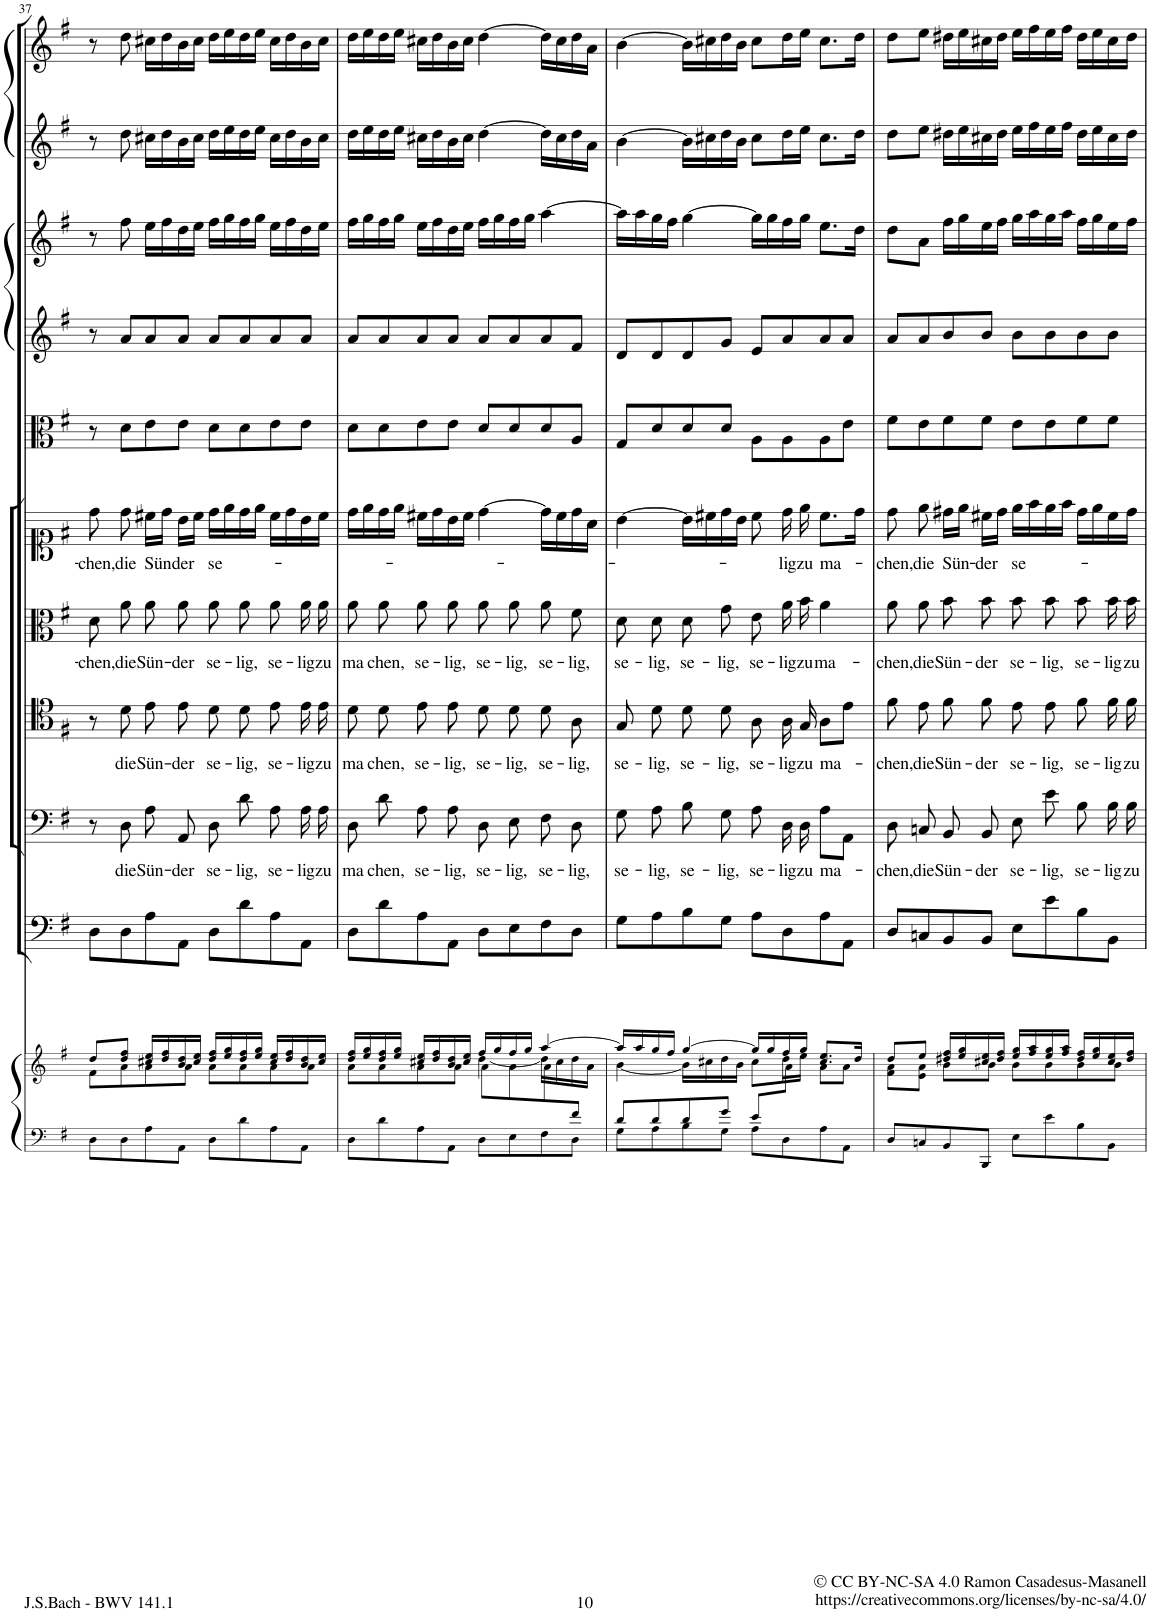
**kern	**kern	**kern	**kern	**text	**kern	**text	**kern	**text	**kern	**text	**kern	**kern	**kern	**kern	**kern
*part11	*part11	*part10	*part9	*part9	*part8	*part8	*part7	*part7	*part6	*part6	*part5	*part4	*part3	*part2	*part1
*staff12	*staff11	*staff10	*staff9	*staff9	*staff8	*staff8	*staff7	*staff7	*staff6	*staff6	*staff5	*staff4	*staff3	*staff2	*staff1
*I"Piano reduction	*	*I"Continuo	*I"Basso	*	*I"Tenore	*	*I"Alto	*	*I"Soprano	*	*I"Viola	*I"Violino II	*I"Violino I	*I"Oboe II	*I"Oboe I
*I'Pno	*	*	*	*	*	*	*	*	*	*	*	*	*	*I'Ob	*I'Ob
!!LO:PB:g=z
*clefF4	*clefG2	*clefF4	*clefF4	*	*clefC4	*	*clefC3	*	*clefC1	*	*clefC3	*clefG2	*clefG2	*clefG2	*clefG2
*k[f#]	*k[f#]	*k[f#]	*k[f#]	*	*k[f#]	*	*k[f#]	*	*k[f#]	*	*k[f#]	*k[f#]	*k[f#]	*k[f#]	*k[f#]
*M4/4	*M4/4	*M4/4	*M4/4	*	*M4/4	*	*M4/4	*	*M4/4	*	*M4/4	*M4/4	*M4/4	*M4/4	*M4/4
*met(c)	*met(c)	*met(c)	*met(c)	*	*met(c)	*	*met(c)	*	*met(c)	*	*met(c)	*met(c)	*met(c)	*met(c)	*met(c)
=37	=37	=37	=37	=37	=37	=37	=37	=37	=37	=37	=37	=37	=37	=37	=37
*	*^	*	*	*	*	*	*	*	*	*	*	*	*	*	*
!	!	!	!	!	!	!	!	!	!LO:LY:b	!	!LO:LY:b	!	!	!	!	!
8D\L	8dd/L	8f#\L	8D\L	8r	.	8r	.	8d\L	-chen,	8dd\	-chen,	8r	8r	8r	8r	8r
!	!	!	!	!	!LO:LY:b	!	!LO:LY:b	!	!LO:LY:b	!	!LO:LY:b	!	!	!	!	!
8D\	8dd/ 8ff#/J	8a\	8D\	8D\	die	8d\	die	8a\J	die	8dd\	die	8d\L	8a/L	8ff#\	8dd\	8dd\
!	!	!	!	!	!LO:LY:b	!	!LO:LY:b	!	!LO:LY:b	!	!LO:LY:b	!	!	!	!	!
8A\	16cc#X/ 16ee/LL	8a\	8A\	8A\	Sün-	8e\	Sün-	8a\L	Sün-	16cc#X\LL	Sün-	8e\	8a/	16ee\LL	16cc#X\LL	16cc#X\LL
.	16dd/ 16ff#/	.	.	.	.	.	.	.	.	16dd\JJ	.	.	.	16ff#\	16dd\	16dd\
!	!	!	!	!	!LO:LY:b	!	!LO:LY:b	!	!LO:LY:b	!	!LO:LY:b	!	!	!	!	!
8AA\J	16b/ 16dd/	8a\J	8AA\J	8AA/	-der	8e\	-der	8a\J	-der	16b\LL	-der	8e\J	8a/J	16dd\	16b\	16b\
.	16cc#/ 16ee/JJ	.	.	.	.	.	.	.	.	16cc#\JJ	.	.	.	16ee\JJ	16cc#\JJ	16cc#\JJ
!	!	!	!	!	!LO:LY:b	!	!LO:LY:b	!	!LO:LY:b	!	!LO:LY:b	!	!	!	!	!
8D\L	16dd/ 16ff#/LL	8a\L	8D\L	8D\	se-	8d\	se-	8a\L	se-	16dd\LL	se-	8d\L	8a/L	16ff#\LL	16dd\LL	16dd\LL
.	16ee/ 16gg/	.	.	.	.	.	.	.	.	16ee\	.	.	.	16gg\	16ee\	16ee\
!	!	!	!	!	!LO:LY:b	!	!LO:LY:b	!	!LO:LY:b	!	!	!	!	!	!	!
8d\	16dd/ 16ff#/	8a\	8d\	8d\	-lig,	8d\	-lig,	8a\J	-lig,	16dd\	.	8d\	8a/	16ff#\	16dd\	16dd\
.	16ee/ 16gg/JJ	.	.	.	.	.	.	.	.	16ee\JJ	.	.	.	16gg\JJ	16ee\JJ	16ee\JJ
!	!	!	!	!	!LO:LY:b	!	!LO:LY:b	!	!LO:LY:b	!	!	!	!	!	!	!
8A\	16cc#/ 16ee/LL	8a\	8A\	8A\	se-	8e\	se-	8a\L	se-	16cc#\LL	.	8e\	8a/	16ee\LL	16cc#\LL	16cc#\LL
.	16dd/ 16ff#/	.	.	.	.	.	.	.	.	16dd\	.	.	.	16ff#\	16dd\	16dd\
!	!	!	!	!	!LO:LY:b	!	!LO:LY:b	!	!LO:LY:b	!	!	!	!	!	!	!
8AA\J	16b/ 16dd/	8a\J	8AA\J	16A\	-lig	16e\	-lig	16a\L	-lig	16b\	.	8e\J	8a/J	16dd\	16b\	16b\
!	!	!	!	!	!LO:LY:b	!	!LO:LY:b	!	!LO:LY:b	!	!	!	!	!	!	!
.	16cc#/ 16ee/JJ	.	.	16A\	zu	16e\	zu	16a\JJ	zu	16cc#\JJ	.	.	.	16ee\JJ	16cc#\JJ	16cc#\JJ
=38	=38	=38	=38	=38	=38	=38	=38	=38	=38	=38	=38	=38	=38	=38	=38	=38
*^	*	*^	*	*	*	*	*	*	*	*	*	*	*	*	*	*
!	!	!	!	!	!	!	!LO:LY:b	!	!LO:LY:b	!	!LO:LY:b	!	!	!	!	!	!	!
2..ryy	8D\L	16dd/ 16ff#/LL	8a\L	2ryy	8D\L	8D\	ma-	8d\	ma-	8a\L	ma-	16dd\LL	.	8d\L	8a/L	16ff#\LL	16dd\LL	16dd\LL
.	.	16ee/ 16gg/	.	.	.	.	.	.	.	.	.	16ee\	.	.	.	16gg\	16ee\	16ee\
!	!	!	!	!	!	!	!LO:LY:b	!	!LO:LY:b	!	!LO:LY:b	!	!	!	!	!	!	!
.	8d\	16dd/ 16ff#/	8a\	.	8d\	8d\	-chen,	8d\	-chen,	8a\J	-chen,	16dd\	.	8d\	8a/	16ff#\	16dd\	16dd\
.	.	16ee/ 16gg/JJ	.	.	.	.	.	.	.	.	.	16ee\JJ	.	.	.	16gg\JJ	16ee\JJ	16ee\JJ
!	!	!	!	!	!	!	!LO:LY:b	!	!LO:LY:b	!	!LO:LY:b	!	!	!	!	!	!	!
.	8A\	16cc#X/ 16ee/LL	8a\	.	8A\	8A\	se-	8e\	se-	8a\L	se-	16cc#X\LL	.	8e\	8a/	16ee\LL	16cc#X\LL	16cc#X\LL
.	.	16dd/ 16ff#/	.	.	.	.	.	.	.	.	.	16dd\	.	.	.	16ff#\	16dd\	16dd\
!	!	!	!	!	!	!	!LO:LY:b	!	!LO:LY:b	!	!LO:LY:b	!	!	!	!	!	!	!
.	8AA\J	16b/ 16dd/	8a\J	.	8AA\J	8A\	-lig,	8e\	-lig,	8a\J	-lig,	16b\	.	8e\J	8a/J	16dd\	16b\	16b\
.	.	16cc#/ 16ee/JJ	.	.	.	.	.	.	.	.	.	16cc#\JJ	.	.	.	16ee\JJ	16cc#\JJ	16cc#\JJ
!	!	!	!	!	!	!	!LO:LY:b	!	!LO:LY:b	!	!LO:LY:b	!	!	!	!	!	!	!
.	8D\L	16ff#/LL	[4dd\	8a\L	8D\L	8D\	se-	8d\	se-	8a\L	se-	[4dd\	.	8d/L	8a/L	16ff#\LL	[4dd\	[4dd\
.	.	16gg/	.	.	.	.	.	.	.	.	.	.	.	.	.	16gg\	.	.
!	!	!	!	!	!	!	!LO:LY:b	!	!LO:LY:b	!	!LO:LY:b	!	!	!	!	!	!	!
.	8E\	16ff#/	.	8a\	8E\	8E\	-lig,	8d\	-lig,	8a\J	-lig,	.	.	8d/	8a/	16ff#\	.	.
.	.	16gg/JJ	.	.	.	.	.	.	.	.	.	.	.	.	.	16gg\JJ	.	.
!	!	!	!	!	!	!	!LO:LY:b	!	!LO:LY:b	!	!LO:LY:b	!	!	!	!	!	!	!
.	8F#\	[4aa/	16dd\LL]	8a\	8F#\	8F#\	se-	8d\	se-	8a\L	se-	16dd\LL]	.	8d/	8a/	[4aa\	16dd\LL]	16dd\LL]
.	.	.	16cc#\	.	.	.	.	.	.	.	.	16cc#\	.	.	.	.	16cc#\	16cc#\
!	!	!	!	!	!	!	!LO:LY:b	!	!LO:LY:b	!	!LO:LY:b	!	!	!	!	!	!	!
8f#/J	8D\J	.	16dd\	8ryy	8D\J	8D\	-lig,	8A\	-lig,	8f#\J	-lig,	16dd\	.	8A/J	8f#/J	.	16dd\	16dd\
.	.	.	16a\JJ	.	.	.	.	.	.	.	.	16a\JJ	.	.	.	.	16a\JJ	16a\JJ
=39	=39	=39	=39	=39	=39	=39	=39	=39	=39	=39	=39	=39	=39	=39	=39	=39	=39	=39
!	!	!	!	!	!	!	!LO:LY:b	!	!LO:LY:b	!	!LO:LY:b	!	!	!	!	!	!	!
8d/L	8G\L	16aa/LL]	[4b\	8ryy	8G\L	8G\	se-	8G/	se-	8d\L	se-	[4b\	.	8G/L	8d/L	16aa\LL]	[4b\	[4b\
.	.	16aa/	.	.	.	.	.	.	.	.	.	.	.	.	.	16aa\	.	.
*	*	*	*v	*v	*	*	*	*	*	*	*	*	*	*	*	*	*	*
!	!	!	!	!	!	!LO:LY:b	!	!LO:LY:b	!	!LO:LY:b	!	!	!	!	!	!	!
8d/	8A\	16gg/	.	8A\	8A\	-lig,	8d\	-lig,	8d\J	-lig,	.	.	8d/	8d/	16gg\	.	.
.	.	16ff#/JJ	.	.	.	.	.	.	.	.	.	.	.	.	16ff#\JJ	.	.
!	!	!	!	!	!	!LO:LY:b	!	!LO:LY:b	!	!LO:LY:b	!	!	!	!	!	!	!
8d/	8B\	[4gg/	16b\LL]	8B\	8B\	se-	8d\	se-	8d\L	se-	16b\LL]	.	8d/	8d/	[4gg\	16b\LL]	16b\LL]
.	.	.	16cc#X\	.	.	.	.	.	.	.	16cc#X\	.	.	.	.	16cc#X\	16cc#X\
!	!	!	!	!	!	!LO:LY:b	!	!LO:LY:b	!	!LO:LY:b	!	!	!	!	!	!	!
8g/J	8G\J	.	16dd\	8G\J	8G\	-lig,	8d\	-lig,	8g\J	-lig,	16dd\	.	8d/J	8g/J	.	16dd\	16dd\
.	.	.	16b\JJ	.	.	.	.	.	.	.	16b\JJ	.	.	.	.	16b\JJ	16b\JJ
!	!	!	!	!	!	!LO:LY:b	!	!LO:LY:b	!	!LO:LY:b	!	!	!	!	!	!	!
8e/L	8A\L	16gg/LL]	8cc#\L	8A\L	8A\	se-	8A\	se-	8e\L	se-	8cc#\	.	8A\L	8e/L	16gg\LL]	8cc#\L	8cc#\L
.	.	16gg/	.	.	.	.	.	.	.	.	.	.	.	.	16gg\	.	.
*	*	*	*^	*	*	*	*	*	*	*	*	*	*	*	*	*	*
!	!	!	!	!	!	!	!LO:LY:b	!	!LO:LY:b	!	!LO:LY:b	!	!LO:LY:b	!	!	!	!	!
8ryy	8D\	16ff#/	16dd\L	8a\J	8D\	16D\	-lig	16A\	-lig	16a\L	-lig	16dd\	-lig	8A\	8a/	16ff#\	16dd\L	16dd\L
!	!	!	!	!	!	!	!LO:LY:b	!	!LO:LY:b	!	!LO:LY:b	!	!LO:LY:b	!	!	!	!	!
.	.	16gg/JJ	16ee\JJ	.	.	16D\	zu	16G/	zu	16b\JJ	zu	16ee\	zu	.	.	16gg\JJ	16ee\JJ	16ee\JJ
!	!	!	!	!	!	!	!LO:LY:b	!	!LO:LY:b	!	!LO:LY:b	!	!LO:LY:b	!	!	!	!	!
4ryy	8A\	8.cc#/ 8.ee/L	8a\L	4ryy	8A\	8A\L	ma-	8A\L	ma-	4a\	ma-	8.cc#\L	ma-	8A\	8a/	8.ee\L	8.cc#\L	8.cc#\L
.	8AA\J	.	8a\J	.	8AA\J	8AA\J	.	8e\J	.	.	.	.	.	8e\J	8a/J	.	.	.
.	.	16dd/Jk	.	.	.	.	.	.	.	.	.	16dd\Jk	.	.	.	16dd\Jk	16dd\Jk	16dd\Jk
*v	*v	*	*	*	*	*	*	*	*	*	*	*	*	*	*	*	*	*
*	*	*v	*v	*	*	*	*	*	*	*	*	*	*	*	*	*	*
=40	=40	=40	=40	=40	=40	=40	=40	=40	=40	=40	=40	=40	=40	=40	=40	=40
!	!	!	!	!	!LO:LY:b	!	!LO:LY:b	!	!LO:LY:b	!	!LO:LY:b	!	!	!	!	!
8D/L	8dd/L	8f#\ 8a\L	8D/L	8D\	-chen,	8f#\	-chen,	8a\L	-chen,	8dd\	-chen,	8f#\L	8a/L	8dd\L	8dd\L	8dd\L
!	!	!	!	!	!LO:LY:b	!	!LO:LY:b	!	!LO:LY:b	!	!LO:LY:b	!	!	!	!	!
8Cn/	8ee/J	8e\ 8a\J	8Cn/	8Cn/	die	8e\	die	8a\J	die	8ee\	die	8e\	8a/	8a\J	8ee\J	8ee\J
!	!	!	!	!	!LO:LY:b	!	!LO:LY:b	!	!LO:LY:b	!	!LO:LY:b	!	!	!	!	!
8BB/	16dd#X/ 16ff#/LL	8b\L	8BB/	8BB/	Sün-	8f#\	Sün-	8b\L	Sün-	16dd#X\LL	Sün-	8f#\	8b/	16ff#\LL	16dd#X\LL	16dd#X\LL
.	16ee/ 16gg/	.	.	.	.	.	.	.	.	16ee\JJ	.	.	.	16gg\	16ee\	16ee\
!	!	!	!	!	!LO:LY:b	!	!LO:LY:b	!	!LO:LY:b	!	!LO:LY:b	!	!	!	!	!
8BBB/J	16cc#X/ 16ee/	8b\J	8BB/J	8BB/	-der	8f#\	-der	8b\J	-der	16cc#X\LL	-der	8f#\J	8b/J	16ee\	16cc#X\	16cc#X\
.	16dd#/ 16ff#/JJ	.	.	.	.	.	.	.	.	16dd#\JJ	.	.	.	16ff#\JJ	16dd#\JJ	16dd#\JJ
!	!	!	!	!	!LO:LY:b	!	!LO:LY:b	!	!LO:LY:b	!	!LO:LY:b	!	!	!	!	!
8E\L	16ee/ 16gg/LL	8b\L	8E\L	8E\	se-	8e\	se-	8b\L	se-	16ee\LL	se-	8e\L	8b\L	16gg\LL	16ee\LL	16ee\LL
.	16ff#/ 16aa/	.	.	.	.	.	.	.	.	16ff#\	.	.	.	16aa\	16ff#\	16ff#\
!	!	!	!	!	!LO:LY:b	!	!LO:LY:b	!	!LO:LY:b	!	!	!	!	!	!	!
8e\	16ee/ 16gg/	8b\	8e\	8e\	-lig,	8e\	-lig,	8b\J	-lig,	16ee\	.	8e\	8b\	16gg\	16ee\	16ee\
.	16ff#/ 16aa/JJ	.	.	.	.	.	.	.	.	16ff#\JJ	.	.	.	16aa\JJ	16ff#\JJ	16ff#\JJ
!	!	!	!	!	!LO:LY:b	!	!LO:LY:b	!	!LO:LY:b	!	!	!	!	!	!	!
8B\	16dd#/ 16ff#/LL	8b\	8B\	8B\	se-	8f#\	se-	8b\L	se-	16dd#\LL	.	8f#\	8b\	16ff#\LL	16dd#\LL	16dd#\LL
.	16ee/ 16gg/	.	.	.	.	.	.	.	.	16ee\	.	.	.	16gg\	16ee\	16ee\
!	!	!	!	!	!LO:LY:b	!	!LO:LY:b	!	!LO:LY:b	!	!	!	!	!	!	!
8BB\J	16cc#/ 16ee/	8b\J	8BB\J	16B\	-lig	16f#\	-lig	16b\L	-lig	16cc#\	.	8f#\J	8b\J	16ee\	16cc#\	16cc#\
!	!	!	!	!	!LO:LY:b	!	!LO:LY:b	!	!LO:LY:b	!	!	!	!	!	!	!
.	16dd#/ 16ff#/JJ	.	.	16B\	zu	16f#\	zu	16b\JJ	zu	16dd#\JJ	.	.	.	16ff#\JJ	16dd#\JJ	16dd#\JJ
*	*v	*v	*	*	*	*	*	*	*	*	*	*	*	*	*	*
=	=	=	=	=	=	=	=	=	=	=	=	=	=	=	=
*-	*-	*-	*-	*-	*-	*-	*-	*-	*-	*-	*-	*-	*-	*-	*-
